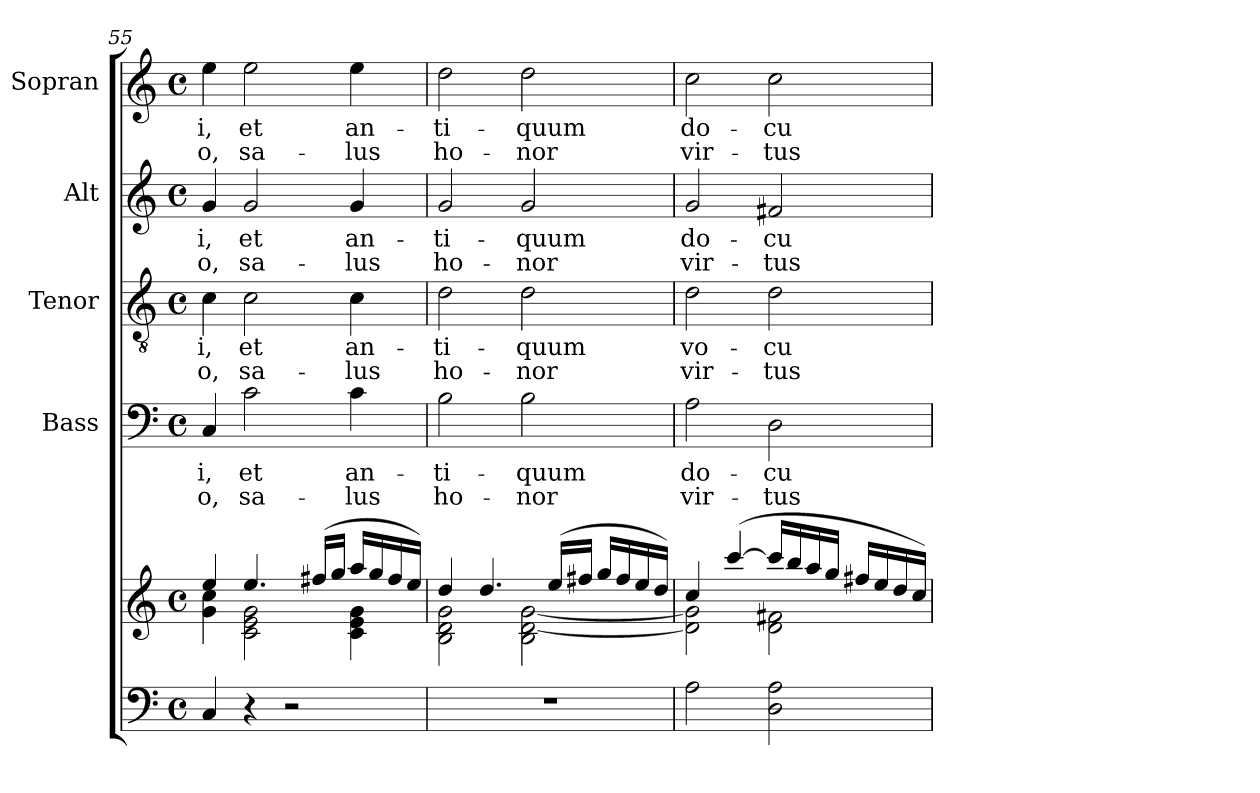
**kern	**kern	**kern	**text	**text	**kern	**text	**text	**kern	**text	**text	**kern	**text	**text
*part5	*part5	*part4	*part4	*part4	*part3	*part3	*part3	*part2	*part2	*part2	*part1	*part1	*part1
*staff6	*staff5	*staff4	*staff4	*staff4	*staff3	*staff3	*staff3	*staff2	*staff2	*staff2	*staff1	*staff1	*staff1
*	*	*I"Bass	*	*	*I"Tenor	*	*	*I"Alt	*	*	*I"Sopran	*	*
*	*	*I'B.	*	*	*I'T.	*	*	*I'A.	*	*	*I'S.	*	*
!!LO:LB:g=z
*clefF4	*clefG2	*clefF4	*	*	*clefGv2	*	*	*clefG2	*	*	*clefG2	*	*
*k[]	*k[]	*k[]	*	*	*k[]	*	*	*k[]	*	*	*k[]	*	*
*C:	*C:	*C:	*	*	*C:	*	*	*C:	*	*	*C:	*	*
*M4/4	*M4/4	*M4/4	*	*	*M4/4	*	*	*M4/4	*	*	*M4/4	*	*
*met(c)	*met(c)	*met(c)	*	*	*met(c)	*	*	*met(c)	*	*	*met(c)	*	*
=55	=55	=55	=55	=55	=55	=55	=55	=55	=55	=55	=55	=55	=55
*	*^	*	*	*	*	*	*	*	*	*	*	*	*
!	!	!	!	!LO:LY:b	!LO:LY:b	!	!LO:LY:b	!LO:LY:b	!	!LO:LY:b	!LO:LY:b	!	!LO:LY:b	!LO:LY:b
4C/	4ee/	4g\ 4cc\	4C/	-i,	-o,	4c\	-i,	-o,	4g/	-i,	-o,	4ee\	-i,	-o,
!	!	!	!	!LO:LY:b	!LO:LY:b	!	!LO:LY:b	!LO:LY:b	!	!LO:LY:b	!LO:LY:b	!	!LO:LY:b	!LO:LY:b
4r	4.ee/	2c\ 2e\ 2g\	2c\	et	sa-	2c\	et	sa-	2g/	et	sa-	2ee\	et	sa-
2r	.	.	.	.	.	.	.	.	.	.	.	.	.	.
.	(>16ff#X/LL	.	.	.	.	.	.	.	.	.	.	.	.	.
.	16gg/JJ	.	.	.	.	.	.	.	.	.	.	.	.	.
!	!	!	!	!LO:LY:b	!LO:LY:b	!	!LO:LY:b	!LO:LY:b	!	!LO:LY:b	!LO:LY:b	!	!LO:LY:b	!LO:LY:b
.	16aa/LL	4c\ 4e\ 4g\	4c\	an-	-lus	4c\	an-	-lus	4g/	an-	-lus	4ee\	an-	-lus
.	16gg/	.	.	.	.	.	.	.	.	.	.	.	.	.
.	16ff#/	.	.	.	.	.	.	.	.	.	.	.	.	.
.	16ee/JJ)	.	.	.	.	.	.	.	.	.	.	.	.	.
=56	=56	=56	=56	=56	=56	=56	=56	=56	=56	=56	=56	=56	=56	=56
!	!	!	!	!LO:LY:b	!LO:LY:b	!	!LO:LY:b	!LO:LY:b	!	!LO:LY:b	!LO:LY:b	!	!LO:LY:b	!LO:LY:b
1r	4dd/	2B\ 2d\ 2g\	2B\	-ti-	ho-	2d\	-ti-	ho-	2g/	-ti-	ho-	2dd\	-ti-	ho-
.	4.dd/	.	.	.	.	.	.	.	.	.	.	.	.	.
!	!	!	!	!LO:LY:b	!LO:LY:b	!	!LO:LY:b	!LO:LY:b	!	!LO:LY:b	!LO:LY:b	!	!LO:LY:b	!LO:LY:b
.	.	2B\ [<2d\ [<2g\	2B\	-quum	-nor	2d\	-quum	-nor	2g/	-quum	-nor	2dd\	-quum	-nor
.	(>16ee/LL	.	.	.	.	.	.	.	.	.	.	.	.	.
.	16ff#X/JJ	.	.	.	.	.	.	.	.	.	.	.	.	.
.	16gg/LL	.	.	.	.	.	.	.	.	.	.	.	.	.
.	16ff#/	.	.	.	.	.	.	.	.	.	.	.	.	.
.	16ee/	.	.	.	.	.	.	.	.	.	.	.	.	.
.	16dd/JJ)	.	.	.	.	.	.	.	.	.	.	.	.	.
=57	=57	=57	=57	=57	=57	=57	=57	=57	=57	=57	=57	=57	=57	=57
!	!	!	!	!LO:LY:b	!LO:LY:b	!	!LO:LY:b	!LO:LY:b	!	!LO:LY:b	!LO:LY:b	!	!LO:LY:b	!LO:LY:b
2A\	4cc/	2d\] 2g\]	2A\	do-	vir-	2d\	vo-	vir-	2g/	do-	vir-	2cc\	do-	vir-
.	([>4ccc/	.	.	.	.	.	.	.	.	.	.	.	.	.
!	!	!	!	!LO:LY:b	!LO:LY:b	!	!LO:LY:b	!LO:LY:b	!	!LO:LY:b	!LO:LY:b	!	!LO:LY:b	!LO:LY:b
2D\ 2A\	16ccc/LL]	2d\ 2f#X\	2D\	-cu-	-tus	2d\	-cu-	-tus	2f#X/	-cu-	-tus	2cc\	-cu-	-tus
.	16bb/	.	.	.	.	.	.	.	.	.	.	.	.	.
.	16aa/	.	.	.	.	.	.	.	.	.	.	.	.	.
.	16gg/JJ	.	.	.	.	.	.	.	.	.	.	.	.	.
.	16ff#X/LL	.	.	.	.	.	.	.	.	.	.	.	.	.
.	16ee/	.	.	.	.	.	.	.	.	.	.	.	.	.
.	16dd/	.	.	.	.	.	.	.	.	.	.	.	.	.
.	16cc/JJ)	.	.	.	.	.	.	.	.	.	.	.	.	.
*	*v	*v	*	*	*	*	*	*	*	*	*	*	*	*
=	=	=	=	=	=	=	=	=	=	=	=	=	=
*-	*-	*-	*-	*-	*-	*-	*-	*-	*-	*-	*-	*-	*-
